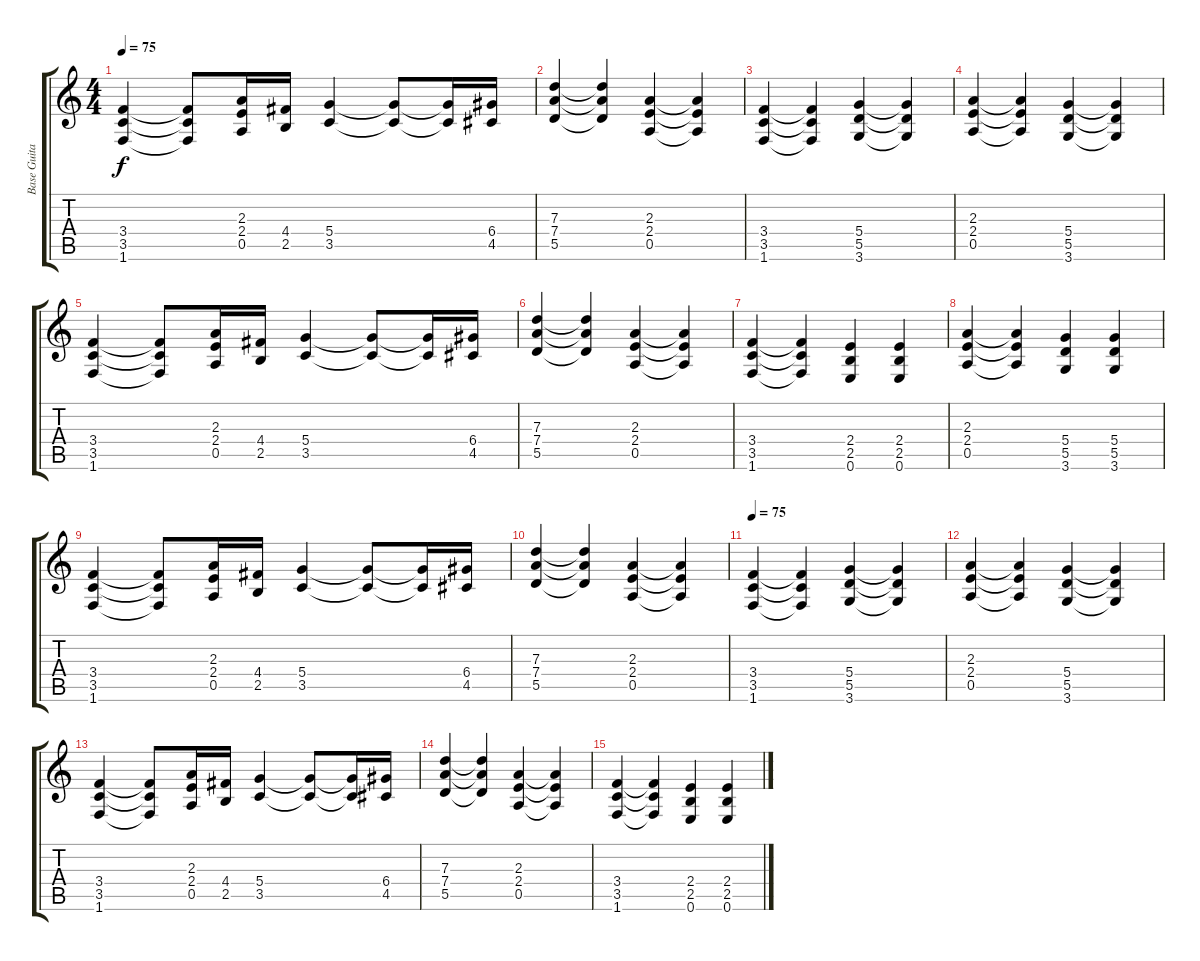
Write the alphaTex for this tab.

\track ("Base Guitar" "Base Guita") {instrument overdrivenguitar}
\staff {score tabs}
\tuning (E4 B3 G3 D3 A2 E2) {hide}
\ts (4 4)
\tempo 75
\clef g2
\ks c
(3.4 3.5 1.6).4{dy f} (3.4{t} 3.5{t} 1.6{t}).8 (2.3 2.4 0.5).16 (4.4 2.5).16 (5.4 3.5).4 (5.4{t} 3.5{t}).8 (5.4{t} 3.5{t}).16 (6.4 4.5).16 |
(7.3 7.4 5.5).4 (7.3{t} 7.4{t} 5.5{t}).4 (2.3 2.4 0.5).4 (2.3{t} 2.4{t} 0.5{t}).4 |
(3.4 3.5 1.6).4 (3.4{t} 3.5{t} 1.6{t}).4 (5.4 5.5 3.6).4 (5.4{t} 5.5{t} 3.6{t}).4 |
(2.3 2.4 0.5).4 (2.3{t} 2.4{t} 0.5{t}).4 (5.4 5.5 3.6).4 (5.4{t} 5.5{t} 3.6{t}).4 |
(3.4 3.5 1.6).4 (3.4{t} 3.5{t} 1.6{t}).8 (2.3 2.4 0.5).16 (4.4 2.5).16 (5.4 3.5).4 (5.4{t} 3.5{t}).8 (5.4{t} 3.5{t}).16 (6.4 4.5).16 |
(7.3 7.4 5.5).4 (7.3{t} 7.4{t} 5.5{t}).4 (2.3 2.4 0.5).4 (2.3{t} 2.4{t} 0.5{t}).4 |
(3.4 3.5 1.6).4 (3.4{t} 3.5{t} 1.6{t}).4 (2.4 2.5 0.6).4 (2.4 2.5 0.6).4 |
(2.3 2.4 0.5).4 (2.3{t} 2.4{t} 0.5{t}).4 (5.4 5.5 3.6).4 (5.4 5.5 3.6).4 |
(3.4 3.5 1.6).4 (3.4{t} 3.5{t} 1.6{t}).8 (2.3 2.4 0.5).16 (4.4 2.5).16 (5.4 3.5).4 (5.4{t} 3.5{t}).8 (5.4{t} 3.5{t}).16 (6.4 4.5).16 |
(7.3 7.4 5.5).4 (7.3{t} 7.4{t} 5.5{t}).4 (2.3 2.4 0.5).4 (2.3{t} 2.4{t} 0.5{t}).4 |
\tempo 75
(3.4 3.5 1.6).4 (3.4{t} 3.5{t} 1.6{t}).4 (5.4 5.5 3.6).4 (5.4{t} 5.5{t} 3.6{t}).4 |
(2.3 2.4 0.5).4 (2.3{t} 2.4{t} 0.5{t}).4 (5.4 5.5 3.6).4 (5.4{t} 5.5{t} 3.6{t}).4 |
(3.4 3.5 1.6).4 (3.4{t} 3.5{t} 1.6{t}).8 (2.3 2.4 0.5).16 (4.4 2.5).16 (5.4 3.5).4 (5.4{t} 3.5{t}).8 (5.4{t} 3.5{t}).16 (6.4 4.5).16 |
(7.3 7.4 5.5).4 (7.3{t} 7.4{t} 5.5{t}).4 (2.3 2.4 0.5).4 (2.3{t} 2.4{t} 0.5{t}).4 |
(3.4 3.5 1.6).4 (3.4{t} 3.5{t} 1.6{t}).4 (2.4 2.5 0.6).4 (2.4 2.5 0.6).4
